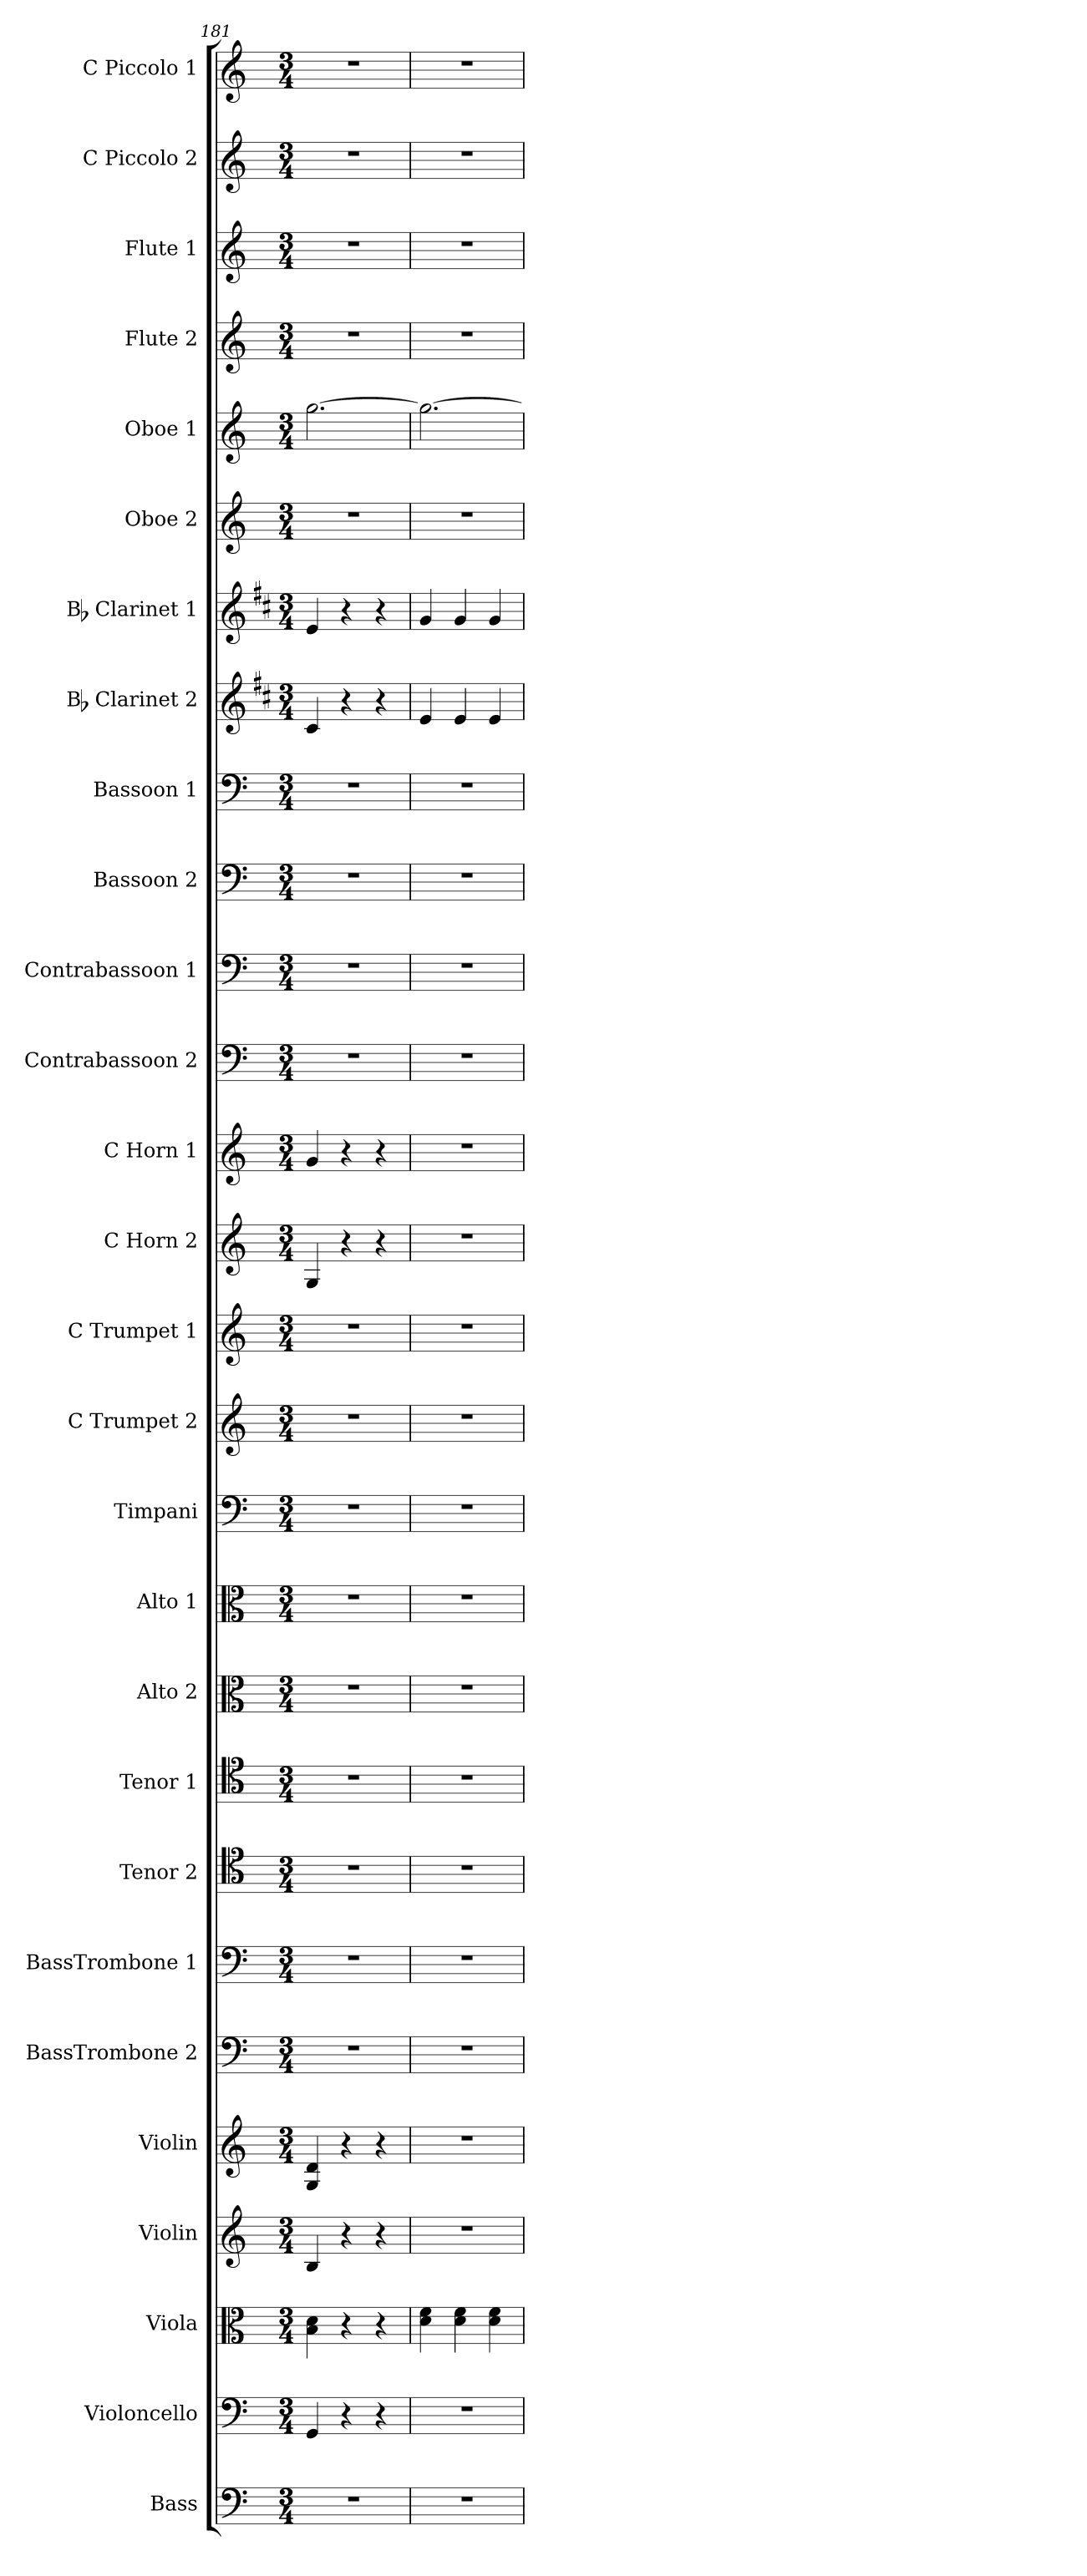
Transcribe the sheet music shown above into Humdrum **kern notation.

**kern	**kern	**kern	**kern	**kern	**kern	**kern	**kern	**kern	**kern	**kern	**kern	**kern	**kern	**kern	**kern	**kern	**kern	**kern	**kern	**kern	**kern	**kern	**kern	**kern	**kern	**kern	**kern
*part28	*part27	*part26	*part25	*part24	*part23	*part22	*part21	*part20	*part19	*part18	*part17	*part16	*part15	*part14	*part13	*part12	*part11	*part10	*part9	*part8	*part7	*part6	*part5	*part4	*part3	*part2	*part1
*staff28	*staff27	*staff26	*staff25	*staff24	*staff23	*staff22	*staff21	*staff20	*staff19	*staff18	*staff17	*staff16	*staff15	*staff14	*staff13	*staff12	*staff11	*staff10	*staff9	*staff8	*staff7	*staff6	*staff5	*staff4	*staff3	*staff2	*staff1
*I"Bass	*I"Violoncello	*I"Viola	*I"Violin	*I"Violin	*I"BassTrombone 2	*I"BassTrombone 1	*I"Tenor 2	*I"Tenor 1	*I"Alto 2	*I"Alto 1	*I"Timpani	*I"C Trumpet 2	*I"C Trumpet 1	*I"C Horn 2	*I"C Horn 1	*I"Contrabassoon 2	*I"Contrabassoon 1	*I"Bassoon 2	*I"Bassoon 1	*I"Bb Clarinet 2	*I"Bb Clarinet 1	*I"Oboe 2	*I"Oboe 1	*I"Flute 2	*I"Flute 1	*I"C Piccolo 2	*I"C Piccolo 1
*I'B	*I'Vc	*I'Vla	*I'Vln	*I'Vln	*I'BTrb 2	*I'BTrb 1	*I'T 2	*I'T 1	*I'A 2	*I'A 1	*I'Timp	*I'Tpt 2	*I'Tpt 1	*I'Hn 2	*I'Hn 1	*I'C Bsn 2	*I'C Bsn 1	*I'Bsn 2	*I'Bsn 1	*I'Cl 2	*I'Cl 1	*I'Ob 2	*I'Ob 1	*I'Fl 2	*I'Fl 1	*I'Picc 2	*I'Picc 1
*clefF4	*clefF4	*clefC3	*clefG2	*clefG2	*clefF4	*clefF4	*clefC4	*clefC4	*clefC3	*clefC3	*clefF4	*clefG2	*clefG2	*clefG2	*clefG2	*clefF4	*clefF4	*clefF4	*clefF4	*clefG2	*clefG2	*clefG2	*clefG2	*clefG2	*clefG2	*clefG2	*clefG2
*ITrd7c12	*	*	*	*	*	*	*	*	*	*	*	*	*	*ITrd7c12	*ITrd7c12	*ITrd7c12	*ITrd7c12	*	*	*ITrd1c2	*ITrd1c2	*	*	*	*	*ITrd-7c-12	*ITrd-7c-12
*k[]	*k[]	*k[]	*k[]	*k[]	*k[]	*k[]	*k[]	*k[]	*k[]	*k[]	*k[]	*k[]	*k[]	*k[]	*k[]	*k[]	*k[]	*k[]	*k[]	*k[]	*k[]	*k[]	*k[]	*k[]	*k[]	*k[]	*k[]
*M3/4	*M3/4	*M3/4	*M3/4	*M3/4	*M3/4	*M3/4	*M3/4	*M3/4	*M3/4	*M3/4	*M3/4	*M3/4	*M3/4	*M3/4	*M3/4	*M3/4	*M3/4	*M3/4	*M3/4	*M3/4	*M3/4	*M3/4	*M3/4	*M3/4	*M3/4	*M3/4	*M3/4
=181	=181	=181	=181	=181	=181	=181	=181	=181	=181	=181	=181	=181	=181	=181	=181	=181	=181	=181	=181	=181	=181	=181	=181	=181	=181	=181	=181
2.r	4GG	4B\ 4d\	4B	4G/ 4d/	2.r	2.r	2.r	2.r	2.r	2.r	2.r	2.r	2.r	4GG/	4G/	2.r	2.r	2.r	2.r	4B/	4d/	2.r	[2.gg	2.r	2.r	2.r	2.r
.	4r	4r	4r	4r	.	.	.	.	.	.	.	.	.	4r	4r	.	.	.	.	4r	4r	.	.	.	.	.	.
.	4r	4r	4r	4r	.	.	.	.	.	.	.	.	.	4r	4r	.	.	.	.	4r	4r	.	.	.	.	.	.
!!LO:PB:g=z
=182	=182	=182	=182	=182	=182	=182	=182	=182	=182	=182	=182	=182	=182	=182	=182	=182	=182	=182	=182	=182	=182	=182	=182	=182	=182	=182	=182
2.r	2.r	4d\ 4f\	2.r	2.r	2.r	2.r	2.r	2.r	2.r	2.r	2.r	2.r	2.r	2.r	2.r	2.r	2.r	2.r	2.r	4d/	4f/	2.r	2.gg_	2.r	2.r	2.r	2.r
.	.	4d\ 4f\	.	.	.	.	.	.	.	.	.	.	.	.	.	.	.	.	.	4d/	4f/	.	.	.	.	.	.
.	.	4d\ 4f\	.	.	.	.	.	.	.	.	.	.	.	.	.	.	.	.	.	4d/	4f/	.	.	.	.	.	.
=	=	=	=	=	=	=	=	=	=	=	=	=	=	=	=	=	=	=	=	=	=	=	=	=	=	=	=
*-	*-	*-	*-	*-	*-	*-	*-	*-	*-	*-	*-	*-	*-	*-	*-	*-	*-	*-	*-	*-	*-	*-	*-	*-	*-	*-	*-
